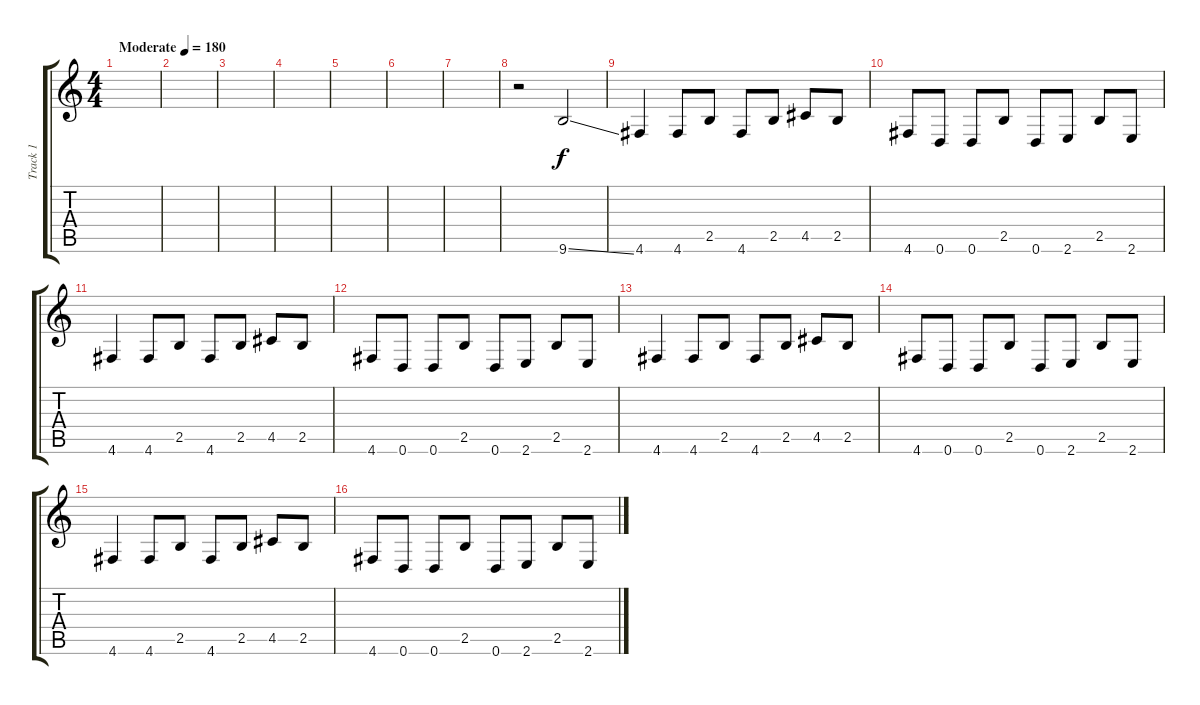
\track ("Track 1" "Track 1") {instrument electricguitarclean}
\staff {score tabs}
\tuning (E4 B3 G3 D3 A2 D2) {hide}
\ts (4 4)
\tempo (180 "Moderate")
\clef g2
\ks c
|
|
|
|
|
|
|
r.2 9.6{ss}.2 |
4.6.4 4.6.8 2.5.8 4.6.8 2.5.8 4.5.8 2.5.8 |
4.6.8 0.6.8 0.6.8 2.5.8 0.6.8 2.6.8 2.5.8 2.6.8 |
4.6.4 4.6.8 2.5.8 4.6.8 2.5.8 4.5.8 2.5.8 |
4.6.8 0.6.8 0.6.8 2.5.8 0.6.8 2.6.8 2.5.8 2.6.8 |
4.6.4 4.6.8 2.5.8 4.6.8 2.5.8 4.5.8 2.5.8 |
4.6.8 0.6.8 0.6.8 2.5.8 0.6.8 2.6.8 2.5.8 2.6.8 |
4.6.4 4.6.8 2.5.8 4.6.8 2.5.8 4.5.8 2.5.8 |
4.6.8 0.6.8 0.6.8 2.5.8 0.6.8 2.6.8 2.5.8 2.6.8
